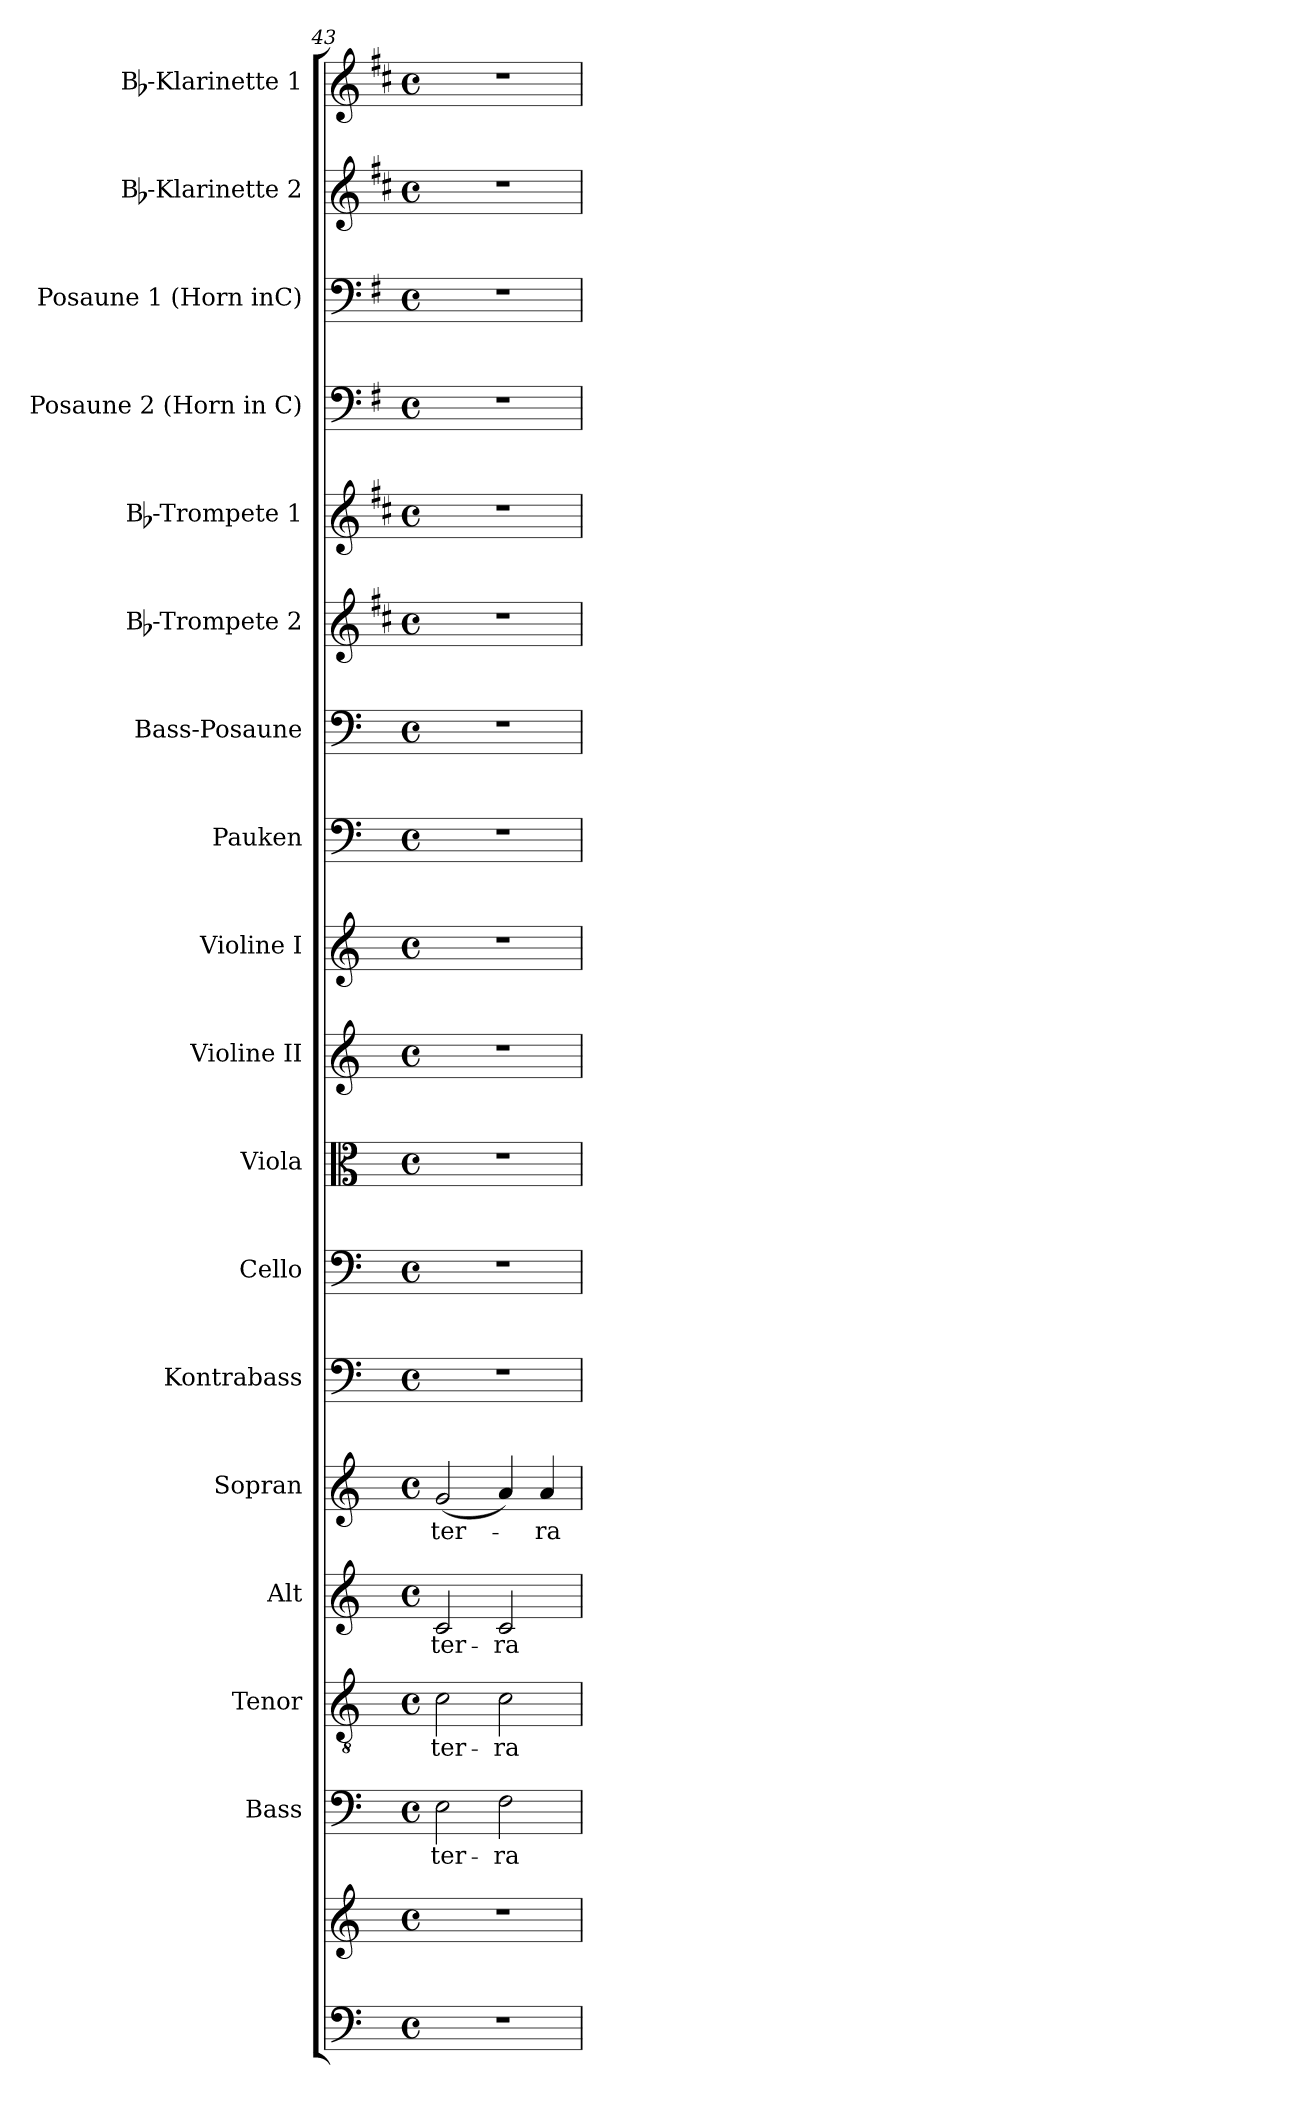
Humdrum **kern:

**kern	**kern	**kern	**text	**kern	**text	**kern	**text	**kern	**text	**kern	**kern	**kern	**kern	**kern	**kern	**kern	**kern	**kern	**kern	**kern	**kern	**kern
*part18	*part18	*part17	*part17	*part16	*part16	*part15	*part15	*part14	*part14	*part13	*part12	*part11	*part10	*part9	*part8	*part7	*part6	*part5	*part4	*part3	*part2	*part1
*staff19	*staff18	*staff17	*staff17	*staff16	*staff16	*staff15	*staff15	*staff14	*staff14	*staff13	*staff12	*staff11	*staff10	*staff9	*staff8	*staff7	*staff6	*staff5	*staff4	*staff3	*staff2	*staff1
*	*	*I"Bass	*	*I"Tenor	*	*I"Alt	*	*I"Sopran	*	*I"Kontrabass	*I"Cello	*I"Viola	*I"Violine II	*I"Violine I	*I"Pauken	*I"Bass-Posaune	*I"Bb-Trompete 2	*I"Bb-Trompete 1	*I"Posaune 2 (Horn in C)	*I"Posaune 1 (Horn inC)	*I"Bb-Klarinette 2	*I"Bb-Klarinette 1
*	*	*I'B.	*	*I'T.	*	*I'A.	*	*I'S.	*	*I'Kb.	*	*I'Vla.	*I'Vl. II	*I'Vl. I	*I'Pk.	*I'B-Pos.	*I'Bb Trp. 2	*I'Bb Trp. 1	*I'Pos. 2	*I'Pos. 1	*I'Bb Kl. 2	*I'Bb Kl. 1
*clefF4	*clefG2	*clefF4	*	*clefGv2	*	*clefG2	*	*clefG2	*	*clefF4	*clefF4	*clefC3	*clefG2	*clefG2	*clefF4	*clefF4	*clefG2	*clefG2	*clefF4	*clefF4	*clefG2	*clefG2
*	*	*	*	*	*	*	*	*	*	*ITrd7c12	*	*	*	*	*	*	*ITrd1c2	*ITrd1c2	*ITrd4c7	*ITrd4c7	*ITrd1c2	*ITrd1c2
*k[]	*k[]	*k[]	*	*k[]	*	*k[]	*	*k[]	*	*k[]	*k[]	*k[]	*k[]	*k[]	*k[]	*k[]	*k[]	*k[]	*k[]	*k[]	*k[]	*k[]
*C:	*C:	*C:	*	*C:	*	*C:	*	*C:	*	*C:	*C:	*C:	*C:	*C:	*C:	*C:	*C:	*C:	*C:	*C:	*C:	*C:
*M4/4	*M4/4	*M4/4	*	*M4/4	*	*M4/4	*	*M4/4	*	*M4/4	*M4/4	*M4/4	*M4/4	*M4/4	*M4/4	*M4/4	*M4/4	*M4/4	*M4/4	*M4/4	*M4/4	*M4/4
*met(c)	*met(c)	*met(c)	*	*met(c)	*	*met(c)	*	*met(c)	*	*met(c)	*met(c)	*met(c)	*met(c)	*met(c)	*met(c)	*met(c)	*met(c)	*met(c)	*met(c)	*met(c)	*met(c)	*met(c)
=43	=43	=43	=43	=43	=43	=43	=43	=43	=43	=43	=43	=43	=43	=43	=43	=43	=43	=43	=43	=43	=43	=43
!	!	!	!LO:LY:b	!	!LO:LY:b	!	!LO:LY:b	!	!LO:LY:b	!	!	!	!	!	!	!	!	!	!	!	!	!
1r	1r	2E\	ter-	2c\	ter-	2c/	ter-	(<2g/	ter-	1r	1r	1r	1r	1r	1r	1r	1r	1r	1r	1r	1r	1r
!	!	!	!LO:LY:b	!	!LO:LY:b	!	!LO:LY:b	!	!	!	!	!	!	!	!	!	!	!	!	!	!	!
.	.	2F\	-ra	2c\	-ra	2c/	-ra	4a/)	.	.	.	.	.	.	.	.	.	.	.	.	.	.
!	!	!	!	!	!	!	!	!	!LO:LY:b	!	!	!	!	!	!	!	!	!	!	!	!	!
.	.	.	.	.	.	.	.	4a/	-ra	.	.	.	.	.	.	.	.	.	.	.	.	.
=	=	=	=	=	=	=	=	=	=	=	=	=	=	=	=	=	=	=	=	=	=	=
*-	*-	*-	*-	*-	*-	*-	*-	*-	*-	*-	*-	*-	*-	*-	*-	*-	*-	*-	*-	*-	*-	*-
